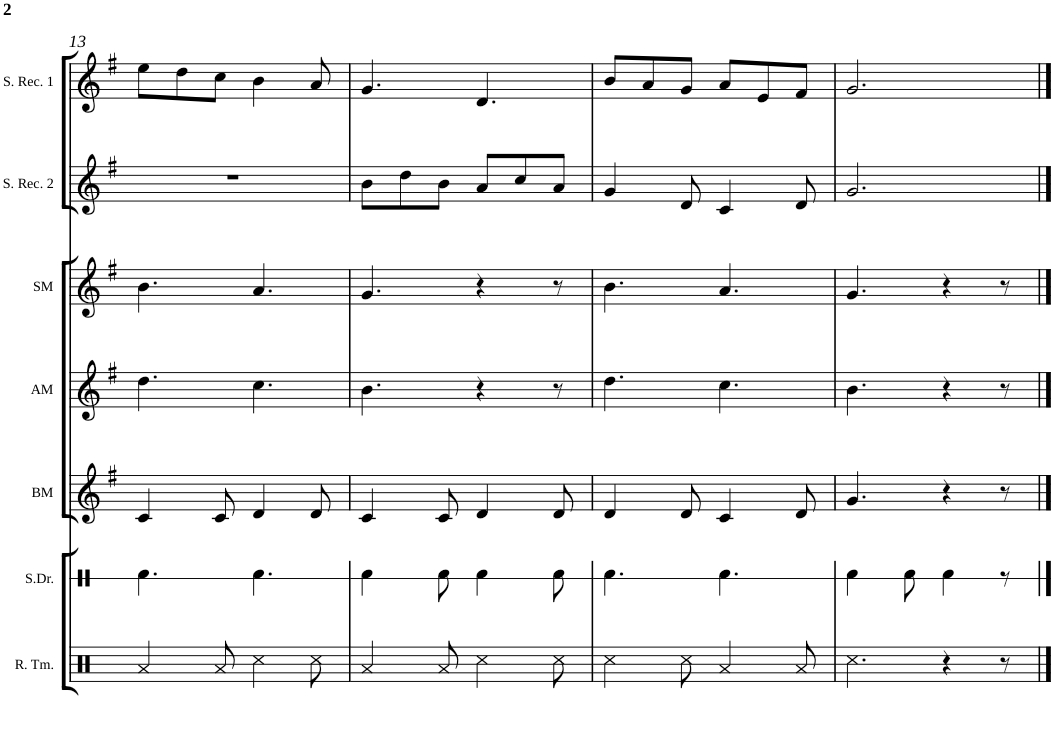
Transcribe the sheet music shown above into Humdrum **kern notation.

**kern	**kern	**kern	**kern	**kern	**kern	**kern
*part7	*part6	*part5	*part4	*part3	*part2	*part1
*staff7	*staff6	*staff5	*staff4	*staff3	*staff2	*staff1
*I"Roto Toms	*I"Snare Drum	*I"Bass Metallophone	*I"Alto Metallophone	*I"Soprano Metallophone	*I"Soprano Recorder 2	*I"Soprano Recorder 1
*I'R. Tm.	*I'S.Dr.	*I'BM	*I'AM	*I'SM	*I'S. Rec. 2	*I'S. Rec. 1
!!LO:PB:g=z
*clefX	*clefX	*clefG2	*clefG2	*clefG2	*clefG2	*clefG2
*	*	*Trd7c12	*	*Trd-7c-12	*Trd-7c-12	*Trd-7c-12
*k[f#]	*k[f#]	*k[f#]	*k[f#]	*k[f#]	*k[f#]	*k[f#]
*G:	*G:	*G:	*G:	*G:	*G:	*G:
*M6/8	*M6/8	*M6/8	*M6/8	*M6/8	*M6/8	*M6/8
=13	=13	=13	=13	=13	=13	=13
4Ra/	4.Rf\	4c/	4.dd\	4.b\	2.r	8ee\L
.	.	.	.	.	.	8dd\
8Ra/	.	8c/	.	.	.	8cc\J
4Rcc\	4.Rf\	4d/	4.cc\	4.a/	.	4b\
8Rcc\	.	8d/	.	.	.	8a/
=14	=14	=14	=14	=14	=14	=14
4Ra/	4Rf\	4c/	4.b\	4.g/	8b\L	4.g/
.	.	.	.	.	8dd\	.
8Ra/	8Rf\	8c/	.	.	8b\J	.
4Rcc\	4Rf\	4d/	4r	4r	8a/L	4.d/
.	.	.	.	.	8cc/	.
8Rcc\	8Rf\	8d/	8r	8r	8a/J	.
=15	=15	=15	=15	=15	=15	=15
4Rcc\	4.Rf\	4d/	4.dd\	4.b\	4g/	8b/L
.	.	.	.	.	.	8a/
8Rcc\	.	8d/	.	.	8d/	8g/J
4Ra/	4.Rf\	4c/	4.cc\	4.a/	4c/	8a/L
.	.	.	.	.	.	8e/
8Ra/	.	8d/	.	.	8d/	8f#/J
=16	=16	=16	=16	=16	=16	=16
4.Rcc\	4Rf\	4.g/	4.b\	4.g/	2.g/	2.g/
.	8Rf\	.	.	.	.	.
4r	4Rf\	4r	4r	4r	.	.
8r	8r	8r	8r	8r	.	.
==	==	==	==	==	==	==
*-	*-	*-	*-	*-	*-	*-
